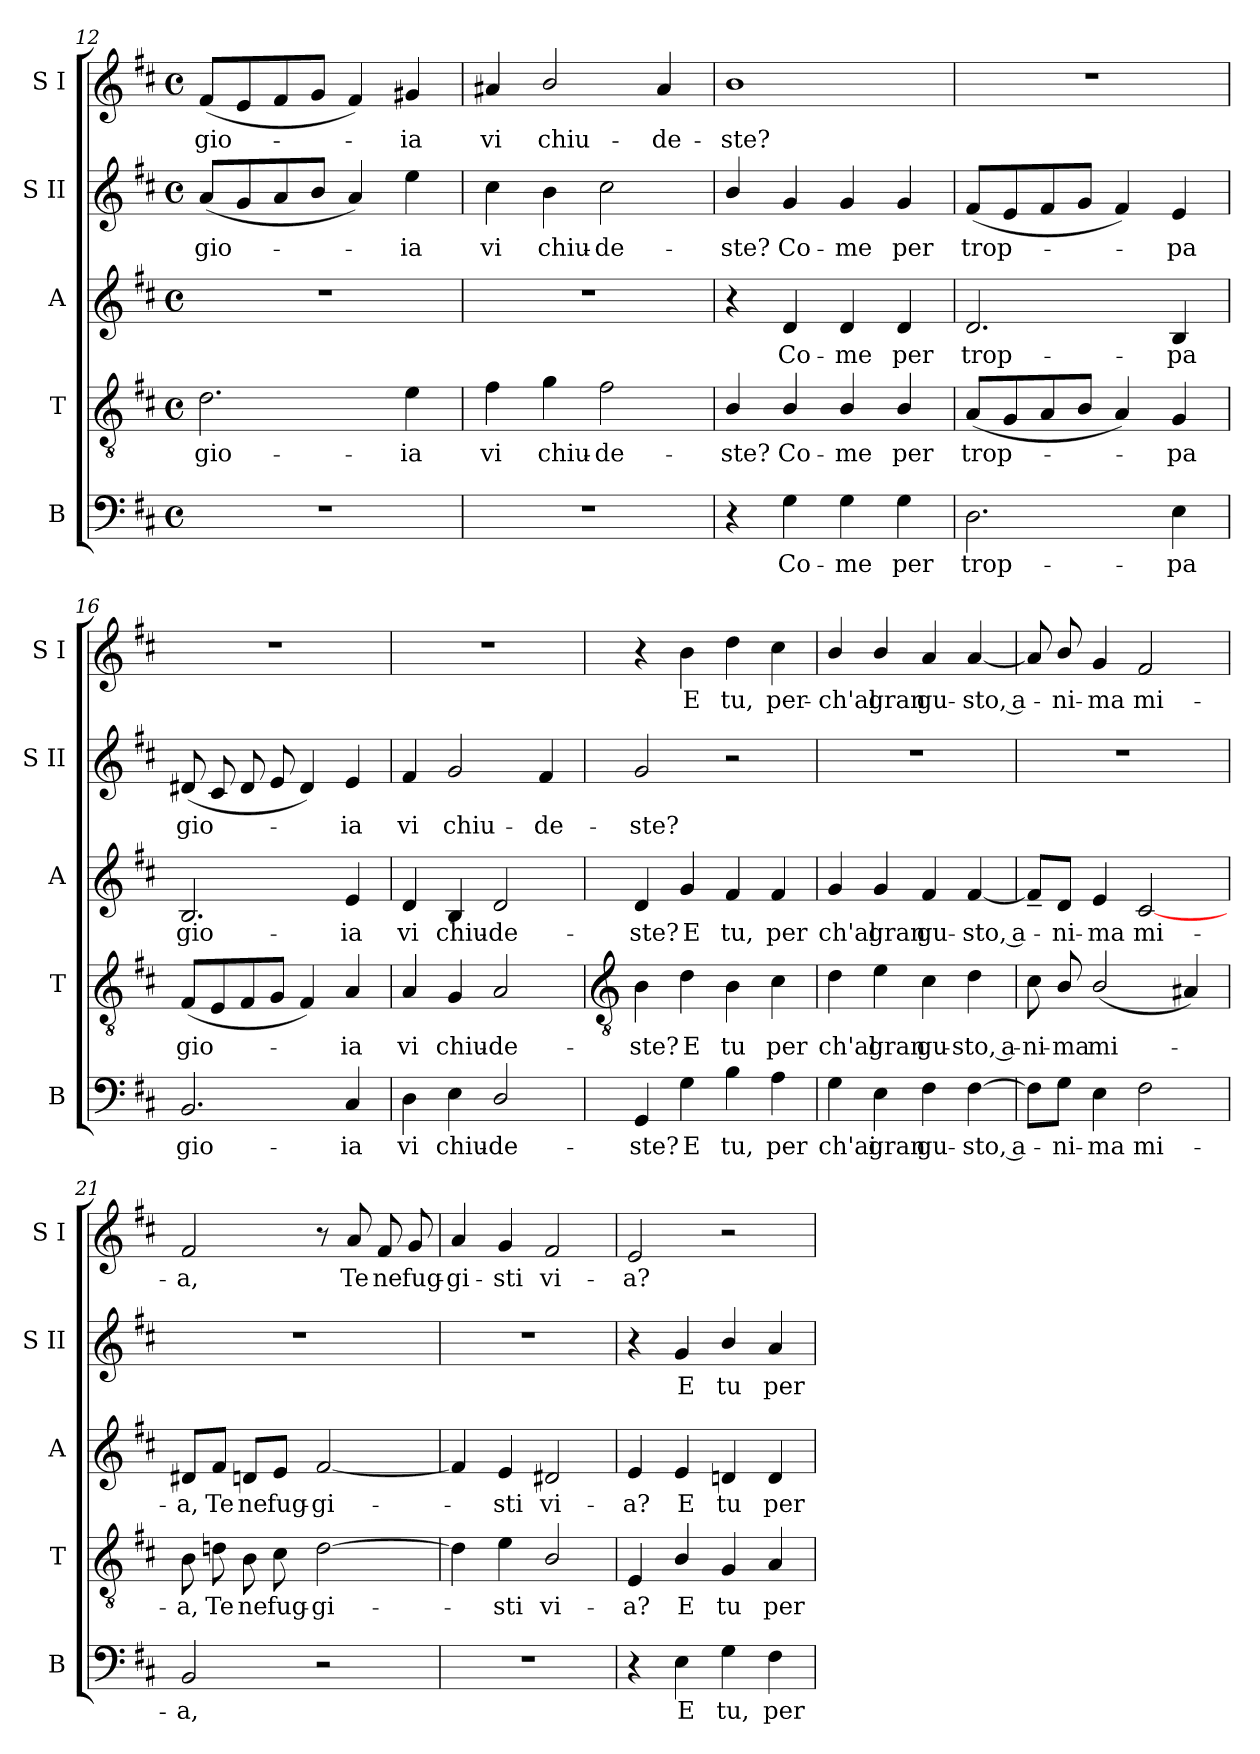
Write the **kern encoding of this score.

**kern	**text	**kern	**text	**kern	**text	**kern	**text	**kern	**text
*part5	*part5	*part4	*part4	*part3	*part3	*part2	*part2	*part1	*part1
*staff5	*staff5	*staff4	*staff4	*staff3	*staff3	*staff2	*staff2	*staff1	*staff1
*I"B	*	*I"T	*	*I"A	*	*I"S II	*	*I"S I	*
*I'B	*	*I'T	*	*I'A	*	*I'S II	*	*I'S I	*
*clefF4	*	*clefGv2	*	*clefG2	*	*clefG2	*	*clefG2	*
*k[f#c#]	*	*k[f#c#]	*	*k[f#c#]	*	*k[f#c#]	*	*k[f#c#]	*
*D:	*	*D:	*	*D:	*	*D:	*	*D:	*
*M4/4	*	*M4/4	*	*M4/4	*	*M4/4	*	*M4/4	*
*met(c)	*	*met(c)	*	*met(c)	*	*met(c)	*	*met(c)	*
=12	=12	=12	=12	=12	=12	=12	=12	=12	=12
!	!	!	!LO:LY:b	!	!	!	!LO:LY:b	!	!LO:LY:b
1r	.	2.d	gio-	1r	.	(<8aL	gio-	(<8f#L	gio-
.	.	.	.	.	.	8g	.	8e	.
.	.	.	.	.	.	8a	.	8f#	.
.	.	.	.	.	.	8bJ	.	8gJ	.
.	.	.	.	.	.	4a)	.	4f#)	.
!	!	!	!LO:LY:b	!	!	!	!LO:LY:b	!	!LO:LY:b
.	.	4e	-ia	.	.	4ee	ia	4g#X	ia
=13	=13	=13	=13	=13	=13	=13	=13	=13	=13
!	!	!	!LO:LY:b	!	!	!	!LO:LY:b	!	!LO:LY:b
1r	.	4f#	vi	1r	.	4cc#	vi	4a#X	vi
!	!	!	!LO:LY:b	!	!	!	!LO:LY:b	!	!LO:LY:b
.	.	4g	chiu-	.	.	4b	chiu-	2b/	chiu-
!	!	!	!LO:LY:b	!	!	!	!LO:LY:b	!	!
.	.	2f#	-de-	.	.	2cc#	-de-	.	.
!	!	!	!	!	!	!	!	!	!LO:LY:b
.	.	.	.	.	.	.	.	4a#	-de-
=14	=14	=14	=14	=14	=14	=14	=14	=14	=14
!	!	!	!LO:LY:b	!	!	!	!LO:LY:b	!	!LO:LY:b
4r	.	4B/	-ste?	4r	.	4b/	-ste?	1b	-ste?
!	!LO:LY:b	!	!LO:LY:b	!	!LO:LY:b	!	!LO:LY:b	!	!
4G	Co-	4B/	Co-	4d	Co-	4g	Co-	.	.
!	!LO:LY:b	!	!LO:LY:b	!	!LO:LY:b	!	!LO:LY:b	!	!
4G	-me	4B/	-me	4d	-me	4g	-me	.	.
!	!LO:LY:b	!	!LO:LY:b	!	!LO:LY:b	!	!LO:LY:b	!	!
4G	per	4B/	per	4d	per	4g	per	.	.
=15	=15	=15	=15	=15	=15	=15	=15	=15	=15
!	!LO:LY:b	!	!LO:LY:b	!	!LO:LY:b	!	!LO:LY:b	!	!
2.D	trop-	(<8AL	trop-	2.d	trop-	(<8f#L	trop-	1r	.
.	.	8G	.	.	.	8e	.	.	.
.	.	8A	.	.	.	8f#	.	.	.
.	.	8BJ	.	.	.	8gJ	.	.	.
.	.	4A)	.	.	.	4f#)	.	.	.
!	!LO:LY:b	!	!LO:LY:b	!	!LO:LY:b	!	!LO:LY:b	!	!
4E	-pa	4G	pa	4B	-pa	4e	pa	.	.
=16	=16	=16	=16	=16	=16	=16	=16	=16	=16
!	!LO:LY:b	!	!LO:LY:b	!	!LO:LY:b	!	!LO:LY:b	!	!
2.BB	gio-	(<8F#L	gio-	2.B	gio-	(<8d#XL	gio-	1r	.
.	.	8E	.	.	.	8c#	.	.	.
.	.	8F#	.	.	.	8d#	.	.	.
.	.	8GJ	.	.	.	8e	.	.	.
.	.	4F#)	.	.	.	4d#)	.	.	.
!	!LO:LY:b	!	!LO:LY:b	!	!LO:LY:b	!	!LO:LY:b	!	!
4C#	-ia	4A	ia	4e	-ia	4e	ia	.	.
=17	=17	=17	=17	=17	=17	=17	=17	=17	=17
!	!LO:LY:b	!	!LO:LY:b	!	!LO:LY:b	!	!LO:LY:b	!	!
4D	vi	4A	vi	4d	vi	4f#	vi	1r	.
!	!LO:LY:b	!	!LO:LY:b	!	!LO:LY:b	!	!LO:LY:b	!	!
4E	chiu-	4G	chiu-	4B	chiu-	2g	chiu-	.	.
!	!LO:LY:b	!	!LO:LY:b	!	!LO:LY:b	!	!	!	!
2D/	-de-	2A	-de-	2d	-de-	.	.	.	.
!	!	!	!	!	!	!	!LO:LY:b	!	!
.	.	.	.	.	.	4f#	-de-	.	.
!!LO:LB:g=z
=18	=18	=18	=18	=18	=18	=18	=18	=18	=18
*	*	*clefGv2	*	*	*	*	*	*	*
!	!LO:LY:b	!	!LO:LY:b	!	!LO:LY:b	!	!LO:LY:b	!	!
4GG	-ste?	4B	-ste?	4d	-ste?	2g	-ste?	4r	.
!	!LO:LY:b	!	!LO:LY:b	!	!LO:LY:b	!	!	!	!LO:LY:b
4G	E	4d	E	4g	E	.	.	4b	E
!	!LO:LY:b	!	!LO:LY:b	!	!LO:LY:b	!	!	!	!LO:LY:b
4B	tu,	4B	tu	4f#	tu,	2r	.	4dd	tu,
!	!LO:LY:b	!	!LO:LY:b	!	!LO:LY:b	!	!	!	!LO:LY:b
4A	per	4c#	per	4f#	per	.	.	4cc#	per-
=19	=19	=19	=19	=19	=19	=19	=19	=19	=19
!	!LO:LY:b	!	!LO:LY:b	!	!LO:LY:b	!	!	!	!LO:LY:b
4G	ch'ai	4d	ch'al	4g	ch'al	1r	.	4b/	-ch'al
!	!LO:LY:b	!	!LO:LY:b	!	!LO:LY:b	!	!	!	!LO:LY:b
4E	gran	4e	gran	4g	gran	.	.	4b/	gran
!	!LO:LY:b	!	!LO:LY:b	!	!LO:LY:b	!	!	!	!LO:LY:b
4F#	gu-	4c#	gu-	4f#	gu-	.	.	4a	gu-
!	!LO:LY:b	!	!LO:LY:b	!	!LO:LY:b	!	!	!	!LO:LY:b
[4F#	-sto, a-	4d	-sto, a-	[4f#	-sto, a-	.	.	[4a	-sto, a-
=20	=20	=20	=20	=20	=20	=20	=20	=20	=20
!	!	!	!LO:LY:b	!	!	!	!	!	!
8F#\L]	.	8c#	-ni-	8f#~/L]	.	1r	.	8a]	.
!	!LO:LY:b	!	!LO:LY:b	!	!LO:LY:b	!	!	!	!LO:LY:b
8G\J	ni-	8B/	-ma	8d/J	ni-	.	.	8b/	ni-
!	!LO:LY:b	!	!LO:LY:b	!	!LO:LY:b	!	!	!	!LO:LY:b
4E	-ma	(<2B/	mi-	4e	-ma	.	.	4g	-ma
!	!LO:LY:b	!	!	!	!LO:LY:b	!	!	!	!LO:LY:b
2F#	mi-	.	.	[2c#	mi-	.	.	2f#	mi-
.	.	4A#X)	.	.	.	.	.	.	.
=21	=21	=21	=21	=21	=21	=21	=21	=21	=21
!	!LO:LY:b	!	!LO:LY:b	!	!LO:LY:b	!	!	!	!LO:LY:b
2BB	-a,	8B	a,	8d#X/L	-a,	1r	.	2f#	-a,
!	!	!	!LO:LY:b	!	!LO:LY:b	!	!	!	!
.	.	8dn	Te	8f#/J	Te	.	.	.	.
!	!	!	!LO:LY:b	!	!LO:LY:b	!	!	!	!
.	.	8B	ne	8dn/L	ne	.	.	.	.
!	!	!	!LO:LY:b	!	!LO:LY:b	!	!	!	!
.	.	8c#	fug-	8e/J	fug-	.	.	.	.
!	!	!	!LO:LY:b	!	!LO:LY:b	!	!	!	!
2r	.	[2d	-gi-	[2f#	-gi-	.	.	8r	.
!	!	!	!	!	!	!	!	!	!LO:LY:b
.	.	.	.	.	.	.	.	8a	Te
!	!	!	!	!	!	!	!	!	!LO:LY:b
.	.	.	.	.	.	.	.	8f#	ne
!	!	!	!	!	!	!	!	!	!LO:LY:b
.	.	.	.	.	.	.	.	8g	fug-
=22	=22	=22	=22	=22	=22	=22	=22	=22	=22
!	!	!	!	!	!	!	!	!	!LO:LY:b
1r	.	4d]	.	4f#]	.	1r	.	4a	-gi-
!	!	!	!LO:LY:b	!	!LO:LY:b	!	!	!	!LO:LY:b
.	.	4e	sti	4e	sti	.	.	4g	-sti
!	!	!	!LO:LY:b	!	!LO:LY:b	!	!	!	!LO:LY:b
.	.	2B/	vi-	2d#X	vi-	.	.	2f#	vi-
=23	=23	=23	=23	=23	=23	=23	=23	=23	=23
!	!	!	!LO:LY:b	!	!LO:LY:b	!	!	!	!LO:LY:b
4r	.	4E	-a?	4e	-a?	4r	.	2e	-a?
!	!LO:LY:b	!	!LO:LY:b	!	!LO:LY:b	!	!LO:LY:b	!	!
4E	E	4B/	E	4e	E	4g	E	.	.
!	!LO:LY:b	!	!LO:LY:b	!	!LO:LY:b	!	!LO:LY:b	!	!
4G	tu,	4G	tu	4dn	tu	4b/	tu	2r	.
!	!LO:LY:b	!	!LO:LY:b	!	!LO:LY:b	!	!LO:LY:b	!	!
4F#	per-	4A	per-	4d	per-	4a	per-	.	.
=	=	=	=	=	=	=	=	=	=
*-	*-	*-	*-	*-	*-	*-	*-	*-	*-
